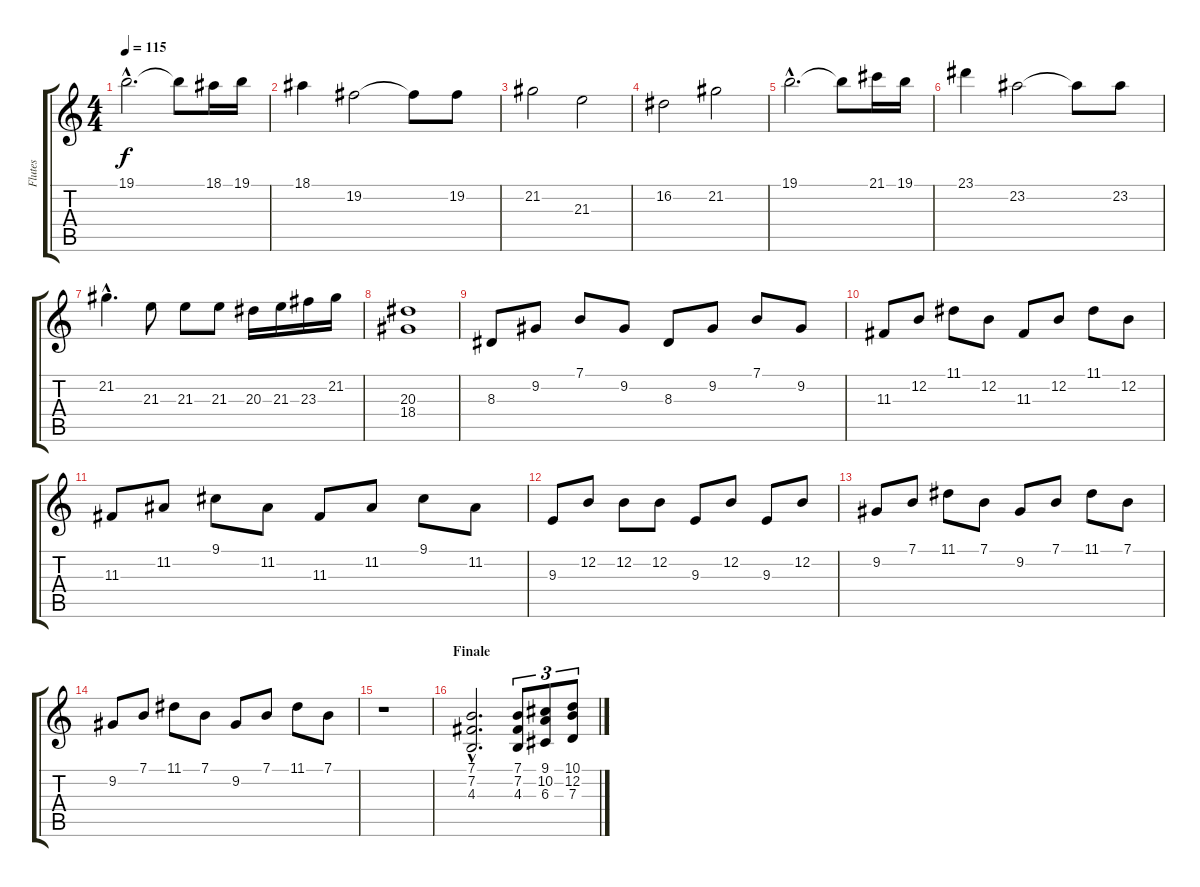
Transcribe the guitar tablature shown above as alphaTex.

\track ("Flutes" "Flutes") {instrument flute}
\staff {score tabs}
\tuning (E4 B3 G3 D3 A2 E2) {hide}
\ts (4 4)
\section ("" " ")
\tempo 115
\clef g2
\ks c
19.1{hac}.2{d dy f} 19.1{t}.8 18.1.16 19.1.16 |
18.1.4 19.2.2 19.2{t}.8 19.2.8 |
21.2.2 21.3.2 |
16.2.2 21.2.2 |
19.1{hac}.2{d} 19.1{t}.8 21.1.16 19.1.16 |
23.1.4 23.2.2 23.2{t}.8 23.2.8 |
21.2{hac}.4{d} 21.3.8 21.3.8 21.3.8 20.3.16 21.3.16 23.3.16 21.2.16 |
(20.3 18.4).1 |
8.3.8 9.2.8 7.1.8 9.2.8 8.3.8 9.2.8 7.1.8 9.2.8 |
11.3.8 12.2.8 11.1.8 12.2.8 11.3.8 12.2.8 11.1.8 12.2.8 |
11.3.8 11.2.8 9.1.8 11.2.8 11.3.8 11.2.8 9.1.8 11.2.8 |
9.3.8 12.2.8 12.2.8 12.2.8 9.3.8 12.2.8 9.3.8 12.2.8 |
9.2.8 7.1.8 11.1.8 7.1.8 9.2.8 7.1.8 11.1.8 7.1.8 |
9.2.8 7.1.8 11.1.8 7.1.8 9.2.8 7.1.8 11.1.8 7.1.8 |
r.1 |
\section ("" "Finale")
(7.1{hac} 7.2{hac} 4.3{hac}).2{d} (7.1 7.2 4.3).8{tu (3 2)} (9.1 10.2 6.3).8{tu (3 2)} (10.1 12.2 7.3).8{tu (3 2)}
